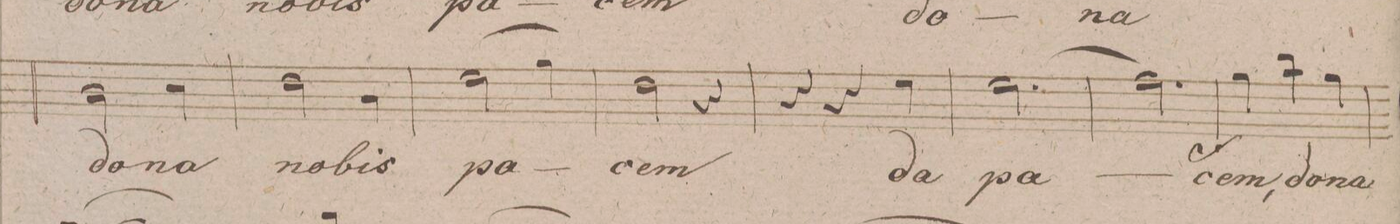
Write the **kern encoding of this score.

**kern	**text	**dynam
*I"Soprano	*	*
*clefC1	*	*
*k[f#c#g#d#]	*	*
*M3/4	*	*
2g#	do-	.
4a	-na	.
=90	=90	=90
2b	no-	.
4g#	-bis	.
=91	=91	=91
(>2cc#	pa-	.
4ee)	.	.
=92	=92	=92
2b	-cem,	.
4r	.	.
=93	=93	=93
4r	.	.
4r	.	.
4cc#	da	.
=94	=94	=94
(>2.cc#	pa-	.
=95	=95	=95
2.dd#)	.	.
=96	=96	=96
4ee	-cem	f
4gg#	do-	.
4ee	-na	.
=97	=97	=97
*-	*-	*-
